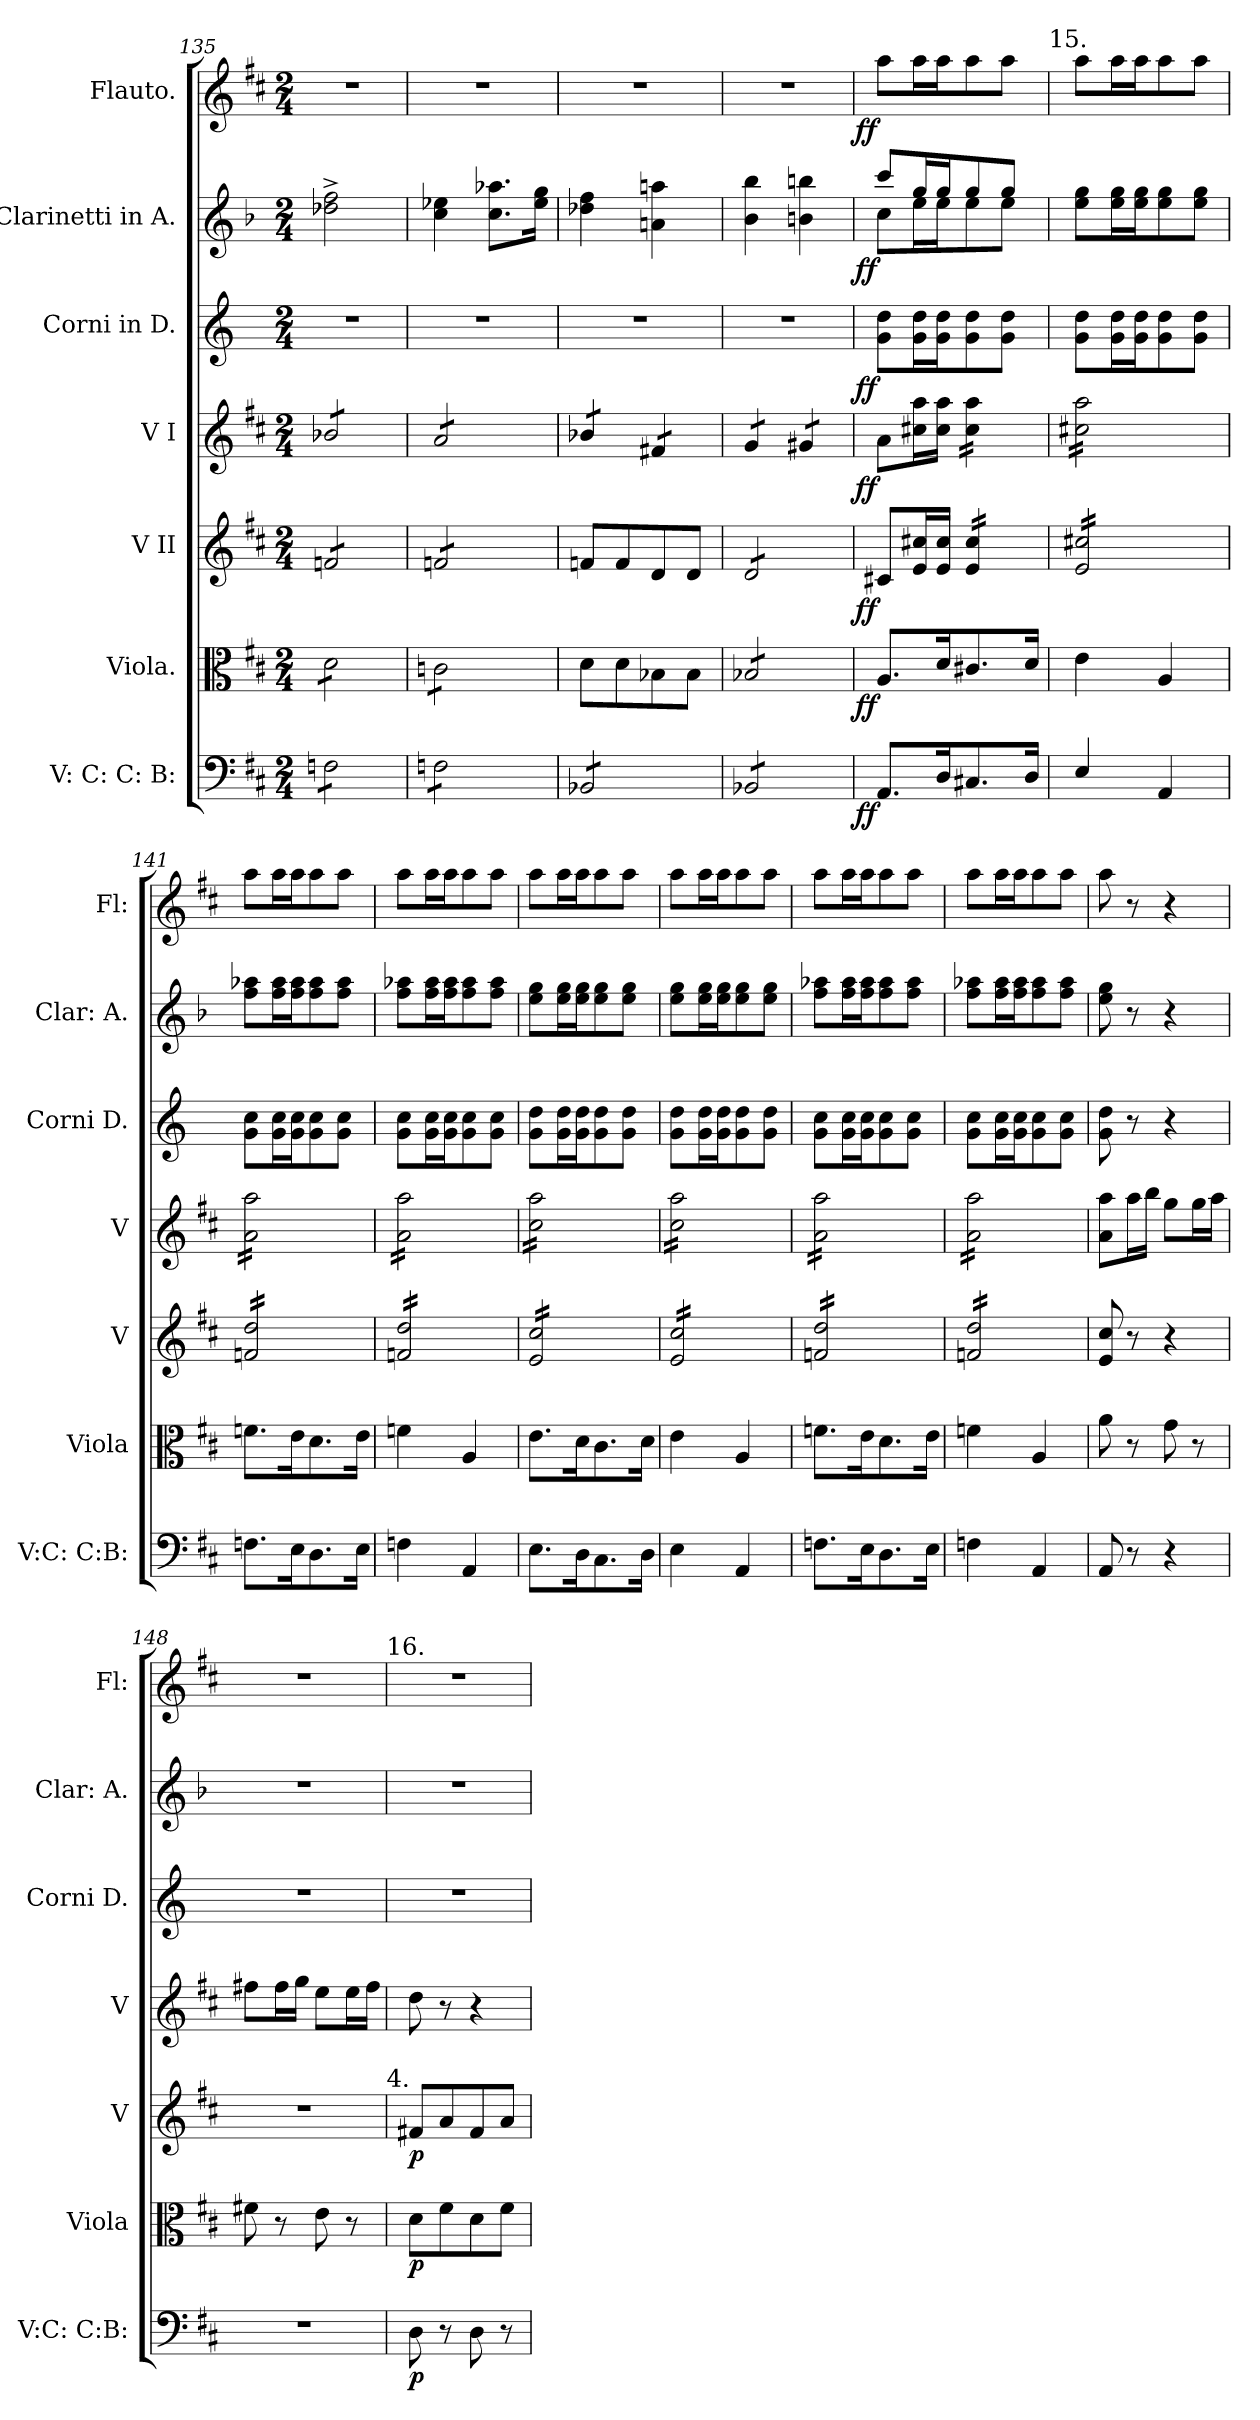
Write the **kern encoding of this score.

**kern	**dynam	**kern	**dynam	**kern	**dynam	**kern	**dynam	**kern	**dynam	**kern	**dynam	**kern	**dynam
*part7	*part7	*part6	*part6	*part5	*part5	*part4	*part4	*part3	*part3	*part2	*part2	*part1	*part1
*staff7	*staff7	*staff6	*staff6	*staff5	*staff5	*staff4	*staff4	*staff3	*staff3	*staff2	*staff2	*staff1	*staff1
*I"V: C: C: B:	*	*I"Viola.	*	*I"V II	*	*I"V I	*	*I"Corni in D.	*	*I"Clarinetti in A.	*	*I"Flauto.	*
*I'V:C: C:B:	*	*I'Viola	*	*I'V	*	*I'V	*	*I'Corni D.	*	*I'Clar: A.	*	*I'Fl:	*
*clefF4	*	*clefC3	*	*clefG2	*	*clefG2	*	*clefG2	*	*clefG2	*	*clefG2	*
*	*	*	*	*	*	*	*	*ITrd6c10	*	*ITrd2c3	*	*	*
*k[f#c#]	*	*k[f#c#]	*	*k[f#c#]	*	*k[f#c#]	*	*k[f#c#]	*	*k[f#c#]	*	*k[f#c#]	*
*M2/4	*	*M2/4	*	*M2/4	*	*M2/4	*	*M2/4	*	*M2/4	*	*M2/4	*
=135	=135	=135	=135	=135	=135	=135	=135	=135	=135	=135	=135	=135	=135
*tremolo	*	*	*	*	*	*	*	*	*	*	*	*	*
*	*	*tremolo	*	*	*	*	*	*	*	*	*	*	*
*	*	*	*	*tremolo	*	*	*	*	*	*	*	*	*
*	*	*	*	*	*	*tremolo	*	*	*	*	*	*	*
8Fn\L	.	8d\L	.	8fn/L	.	8b-X/L	.	2r	.	2b-X^<\ 2dd^<\	.	2r	.
8Fn\	.	8d\	.	8fn/	.	8b-X/	.	.	.	.	.	.	.
8Fn\	.	8d\	.	8fn/	.	8b-X/	.	.	.	.	.	.	.
8Fn\J	.	8d\J	.	8fn/J	.	8b-X/J	.	.	.	.	.	.	.
=136	=136	=136	=136	=136	=136	=136	=136	=136	=136	=136	=136	=136	=136
8Fn\L	.	8cn\L	.	8fn/L	.	8a/L	.	2r	.	4a\ 4ccn\	.	2r	.
8Fn\	.	8cn\	.	8fn/	.	8a/	.	.	.	.	.	.	.
8Fn\	.	8cn\	.	8fn/	.	8a/	.	.	.	8.a\ 8.ffn\L	.	.	.
8Fn\J	.	8cn\J	.	8fn/J	.	8a/J	.	.	.	.	.	.	.
*	*	*	*	*Xtremolo	*	*	*	*	*	*	*	*	*
*	*	*Xtremolo	*	*	*	*	*	*	*	*	*	*	*
.	.	.	.	.	.	.	.	.	.	16cc\ 16ee\Jk	.	.	.
=137	=137	=137	=137	=137	=137	=137	=137	=137	=137	=137	=137	=137	=137
8BB-X/L	.	8d\L	.	8fn/L	.	8b-X/L	.	2r	.	4b-X\ 4dd\	.	2r	.
8BB-X/	.	8d\	.	8f/	.	8b-X/J	.	.	.	.	.	.	.
8BB-X/	.	8B-X\	.	8d/	.	8f#X/L	.	.	.	4f#X\ 4ff#X\	.	.	.
8BB-X/J	.	8B-\J	.	8d/J	.	8f#X/J	.	.	.	.	.	.	.
=138	=138	=138	=138	=138	=138	=138	=138	=138	=138	=138	=138	=138	=138
*	*	*tremolo	*	*	*	*	*	*	*	*	*	*	*
*	*	*	*	*tremolo	*	*	*	*	*	*	*	*	*
8BB-X/L	.	8B-X/L	.	8d/L	.	8g/L	.	2r	.	4g\ 4gg\	.	2r	.
8BB-X/	.	8B-X/	.	8d/	.	8g/J	.	.	.	.	.	.	.
8BB-X/	.	8B-X/	.	8d/	.	8g#X/L	.	.	.	4g#X\ 4gg#X\	.	.	.
8BB-X/J	.	8B-X/J	.	8d/J	.	8g#X/J	.	.	.	.	.	.	.
*	*	*	*	*	*	*Xtremolo	*	*	*	*	*	*	*
*	*	*	*	*Xtremolo	*	*	*	*	*	*	*	*	*
*	*	*Xtremolo	*	*	*	*	*	*	*	*	*	*	*
*Xtremolo	*	*	*	*	*	*	*	*	*	*	*	*	*
=139	=139	=139	=139	=139	=139	=139	=139	=139	=139	=139	=139	=139	=139
*	*	*	*	*	*	*	*	*	*	*^	*	*	*
!	!LO:DY:rj	!	!LO:DY:rj	!	!LO:DY:rj	!	!LO:DY:rj	!	!LO:DY:rj	!	!	!LO:DY:rj	!	!LO:DY:rj
8.AA/L	ff	8.A/L	ff	8c#X/L	ff	8a\L	ff	8A\ 8e\L	ff	8aa/L	8a\L	ff	8aa\L	ff
.	.	.	.	16e/ 16cc#X/L	.	16cc#X\ 16aa\L	.	16A\ 16e\L	.	16ee/L	16cc#\L	.	16aa\L	.
16D/K	.	16d/K	.	16e/ 16cc#/JJ	.	16cc#\ 16aa\JJ	.	16A\ 16e\J	.	16ee/J	16cc#\J	.	16aa\J	.
*	*	*	*	*tremolo	*	*	*	*	*	*	*	*	*	*
*	*	*	*	*	*	*tremolo	*	*	*	*	*	*	*	*
8.C#X/	.	8.c#X/	.	16e/ 16cc#/LL	.	16cc#\ 16aa\LL	.	8A\ 8e\	.	8ee/	8cc#\	.	8aa\	.
.	.	.	.	16e/ 16cc#/	.	16cc#\ 16aa\	.	.	.	.	.	.	.	.
.	.	.	.	16e/ 16cc#/	.	16cc#\ 16aa\	.	8A\ 8e\J	.	8ee/J	8cc#\J	.	8aa\J	.
16D/Jk	.	16d/Jk	.	16e/ 16cc#/JJ	.	16cc#\ 16aa\JJ	.	.	.	.	.	.	.	.
*	*	*	*	*	*	*	*	*	*	*v	*v	*	*	*
!	!	!	!	!	!	!	!	!	!	!	!	!LO:TX:a:t=15.	!
=140	=140	=140	=140	=140	=140	=140	=140	=140	=140	=140	=140	=140	=140
4E/	.	4e\	.	16e/ 16cc#X/LL	.	16cc#X\ 16aa\LL	.	8A\ 8e\L	.	8cc#\ 8ee\L	.	8aa\L	.
.	.	.	.	16e/ 16cc#X/	.	16cc#X\ 16aa\	.	.	.	.	.	.	.
.	.	.	.	16e/ 16cc#X/	.	16cc#X\ 16aa\	.	16A\ 16e\L	.	16cc#\ 16ee\L	.	16aa\L	.
.	.	.	.	16e/ 16cc#X/	.	16cc#X\ 16aa\	.	16A\ 16e\J	.	16cc#\ 16ee\J	.	16aa\J	.
4AA/	.	4A/	.	16e/ 16cc#X/	.	16cc#X\ 16aa\	.	8A\ 8e\	.	8cc#\ 8ee\	.	8aa\	.
.	.	.	.	16e/ 16cc#X/	.	16cc#X\ 16aa\	.	.	.	.	.	.	.
.	.	.	.	16e/ 16cc#X/	.	16cc#X\ 16aa\	.	8A\ 8e\J	.	8cc#\ 8ee\J	.	8aa\J	.
.	.	.	.	16e/ 16cc#X/JJ	.	16cc#X\ 16aa\JJ	.	.	.	.	.	.	.
=141	=141	=141	=141	=141	=141	=141	=141	=141	=141	=141	=141	=141	=141
8.Fn\L	.	8.fn\L	.	16fn/ 16dd/LL	.	16a\ 16aa\LL	.	8A\ 8d\L	.	8dd\ 8ffn\L	.	8aa\L	.
.	.	.	.	16fn/ 16dd/	.	16a\ 16aa\	.	.	.	.	.	.	.
.	.	.	.	16fn/ 16dd/	.	16a\ 16aa\	.	16A\ 16d\L	.	16dd\ 16ff\L	.	16aa\L	.
16E\K	.	16e\K	.	16fn/ 16dd/	.	16a\ 16aa\	.	16A\ 16d\J	.	16dd\ 16ff\J	.	16aa\J	.
8.D\	.	8.d\	.	16fn/ 16dd/	.	16a\ 16aa\	.	8A\ 8d\	.	8dd\ 8ff\	.	8aa\	.
.	.	.	.	16fn/ 16dd/	.	16a\ 16aa\	.	.	.	.	.	.	.
.	.	.	.	16fn/ 16dd/	.	16a\ 16aa\	.	8A\ 8d\J	.	8dd\ 8ff\J	.	8aa\J	.
16E\Jk	.	16e\Jk	.	16fn/ 16dd/JJ	.	16a\ 16aa\JJ	.	.	.	.	.	.	.
=142	=142	=142	=142	=142	=142	=142	=142	=142	=142	=142	=142	=142	=142
4Fn\	.	4fn\	.	16fn/ 16dd/LL	.	16a\ 16aa\LL	.	8A\ 8d\L	.	8dd\ 8ffn\L	.	8aa\L	.
.	.	.	.	16fn/ 16dd/	.	16a\ 16aa\	.	.	.	.	.	.	.
.	.	.	.	16fn/ 16dd/	.	16a\ 16aa\	.	16A\ 16d\L	.	16dd\ 16ff\L	.	16aa\L	.
.	.	.	.	16fn/ 16dd/	.	16a\ 16aa\	.	16A\ 16d\J	.	16dd\ 16ff\J	.	16aa\J	.
4AA/	.	4A/	.	16fn/ 16dd/	.	16a\ 16aa\	.	8A\ 8d\	.	8dd\ 8ff\	.	8aa\	.
.	.	.	.	16fn/ 16dd/	.	16a\ 16aa\	.	.	.	.	.	.	.
.	.	.	.	16fn/ 16dd/	.	16a\ 16aa\	.	8A\ 8d\J	.	8dd\ 8ff\J	.	8aa\J	.
.	.	.	.	16fn/ 16dd/JJ	.	16a\ 16aa\JJ	.	.	.	.	.	.	.
=143	=143	=143	=143	=143	=143	=143	=143	=143	=143	=143	=143	=143	=143
8.E\L	.	8.e\L	.	16e/ 16cc#/LL	.	16cc#\ 16aa\LL	.	8A\ 8e\L	.	8cc#\ 8ee\L	.	8aa\L	.
.	.	.	.	16e/ 16cc#/	.	16cc#\ 16aa\	.	.	.	.	.	.	.
.	.	.	.	16e/ 16cc#/	.	16cc#\ 16aa\	.	16A\ 16e\L	.	16cc#\ 16ee\L	.	16aa\L	.
16D\K	.	16d\K	.	16e/ 16cc#/	.	16cc#\ 16aa\	.	16A\ 16e\J	.	16cc#\ 16ee\J	.	16aa\J	.
8.C#\	.	8.c#\	.	16e/ 16cc#/	.	16cc#\ 16aa\	.	8A\ 8e\	.	8cc#\ 8ee\	.	8aa\	.
.	.	.	.	16e/ 16cc#/	.	16cc#\ 16aa\	.	.	.	.	.	.	.
.	.	.	.	16e/ 16cc#/	.	16cc#\ 16aa\	.	8A\ 8e\J	.	8cc#\ 8ee\J	.	8aa\J	.
16D\Jk	.	16d\Jk	.	16e/ 16cc#/JJ	.	16cc#\ 16aa\JJ	.	.	.	.	.	.	.
=144	=144	=144	=144	=144	=144	=144	=144	=144	=144	=144	=144	=144	=144
4E\	.	4e\	.	16e/ 16cc#/LL	.	16cc#\ 16aa\LL	.	8A\ 8e\L	.	8cc#\ 8ee\L	.	8aa\L	.
.	.	.	.	16e/ 16cc#/	.	16cc#\ 16aa\	.	.	.	.	.	.	.
.	.	.	.	16e/ 16cc#/	.	16cc#\ 16aa\	.	16A\ 16e\L	.	16cc#\ 16ee\L	.	16aa\L	.
.	.	.	.	16e/ 16cc#/	.	16cc#\ 16aa\	.	16A\ 16e\J	.	16cc#\ 16ee\J	.	16aa\J	.
4AA/	.	4A/	.	16e/ 16cc#/	.	16cc#\ 16aa\	.	8A\ 8e\	.	8cc#\ 8ee\	.	8aa\	.
.	.	.	.	16e/ 16cc#/	.	16cc#\ 16aa\	.	.	.	.	.	.	.
.	.	.	.	16e/ 16cc#/	.	16cc#\ 16aa\	.	8A\ 8e\J	.	8cc#\ 8ee\J	.	8aa\J	.
.	.	.	.	16e/ 16cc#/JJ	.	16cc#\ 16aa\JJ	.	.	.	.	.	.	.
=145	=145	=145	=145	=145	=145	=145	=145	=145	=145	=145	=145	=145	=145
8.Fn\L	.	8.fn\L	.	16fn/ 16dd/LL	.	16a\ 16aa\LL	.	8A\ 8d\L	.	8dd\ 8ffn\L	.	8aa\L	.
.	.	.	.	16fn/ 16dd/	.	16a\ 16aa\	.	.	.	.	.	.	.
.	.	.	.	16fn/ 16dd/	.	16a\ 16aa\	.	16A\ 16d\L	.	16dd\ 16ff\L	.	16aa\L	.
16E\K	.	16e\K	.	16fn/ 16dd/	.	16a\ 16aa\	.	16A\ 16d\J	.	16dd\ 16ff\J	.	16aa\J	.
8.D\	.	8.d\	.	16fn/ 16dd/	.	16a\ 16aa\	.	8A\ 8d\	.	8dd\ 8ff\	.	8aa\	.
.	.	.	.	16fn/ 16dd/	.	16a\ 16aa\	.	.	.	.	.	.	.
.	.	.	.	16fn/ 16dd/	.	16a\ 16aa\	.	8A\ 8d\J	.	8dd\ 8ff\J	.	8aa\J	.
16E\Jk	.	16e\Jk	.	16fn/ 16dd/JJ	.	16a\ 16aa\JJ	.	.	.	.	.	.	.
=146	=146	=146	=146	=146	=146	=146	=146	=146	=146	=146	=146	=146	=146
4Fn\	.	4fn\	.	16fn/ 16dd/LL	.	16a\ 16aa\LL	.	8A\ 8d\L	.	8dd\ 8ffn\L	.	8aa\L	.
.	.	.	.	16fn/ 16dd/	.	16a\ 16aa\	.	.	.	.	.	.	.
.	.	.	.	16fn/ 16dd/	.	16a\ 16aa\	.	16A\ 16d\L	.	16dd\ 16ff\L	.	16aa\L	.
.	.	.	.	16fn/ 16dd/	.	16a\ 16aa\	.	16A\ 16d\J	.	16dd\ 16ff\J	.	16aa\J	.
4AA/	.	4A/	.	16fn/ 16dd/	.	16a\ 16aa\	.	8A\ 8d\	.	8dd\ 8ff\	.	8aa\	.
.	.	.	.	16fn/ 16dd/	.	16a\ 16aa\	.	.	.	.	.	.	.
.	.	.	.	16fn/ 16dd/	.	16a\ 16aa\	.	8A\ 8d\J	.	8dd\ 8ff\J	.	8aa\J	.
.	.	.	.	16fn/ 16dd/JJ	.	16a\ 16aa\JJ	.	.	.	.	.	.	.
*	*	*	*	*	*	*Xtremolo	*	*	*	*	*	*	*
*	*	*	*	*Xtremolo	*	*	*	*	*	*	*	*	*
=147	=147	=147	=147	=147	=147	=147	=147	=147	=147	=147	=147	=147	=147
8AA/	.	8a\	.	8e/ 8cc#/	.	8a\ 8aa\L	.	8A\ 8e\	.	8cc#\ 8ee\	.	8aa\	.
8r	.	8r	.	8r	.	16aa\L	.	8r	.	8r	.	8r	.
.	.	.	.	.	.	16bb\JJ	.	.	.	.	.	.	.
4r	.	8g\	.	4r	.	8gg\L	.	4r	.	4r	.	4r	.
.	.	8r	.	.	.	16gg\L	.	.	.	.	.	.	.
.	.	.	.	.	.	16aa\JJ	.	.	.	.	.	.	.
=148	=148	=148	=148	=148	=148	=148	=148	=148	=148	=148	=148	=148	=148
2r	.	8f#X\	.	2r	.	8ff#X\L	.	2r	.	2r	.	2r	.
.	.	8r	.	.	.	16ff#\L	.	.	.	.	.	.	.
.	.	.	.	.	.	16gg\JJ	.	.	.	.	.	.	.
.	.	8e\	.	.	.	8ee\L	.	.	.	.	.	.	.
.	.	8r	.	.	.	16ee\L	.	.	.	.	.	.	.
.	.	.	.	.	.	16ff#\JJ	.	.	.	.	.	.	.
!	!	!	!	!	!	!	!	!	!	!	!	!LO:TX:a:t=16.	!
!	!	!	!	!LO:TX:a:t=4.	!	!	!	!	!	!	!	!	!
=149	=149	=149	=149	=149	=149	=149	=149	=149	=149	=149	=149	=149	=149
8D\	p	8d\L	p	8f#X/L	p	8dd\	.	2r	.	2r	.	2r	.
8r	.	8f#\	.	8a/	.	8r	.	.	.	.	.	.	.
8D\	.	8d\	.	8f#/	.	4r	.	.	.	.	.	.	.
8r	.	8f#\J	.	8a/J	.	.	.	.	.	.	.	.	.
=	=	=	=	=	=	=	=	=	=	=	=	=	=
*-	*-	*-	*-	*-	*-	*-	*-	*-	*-	*-	*-	*-	*-
